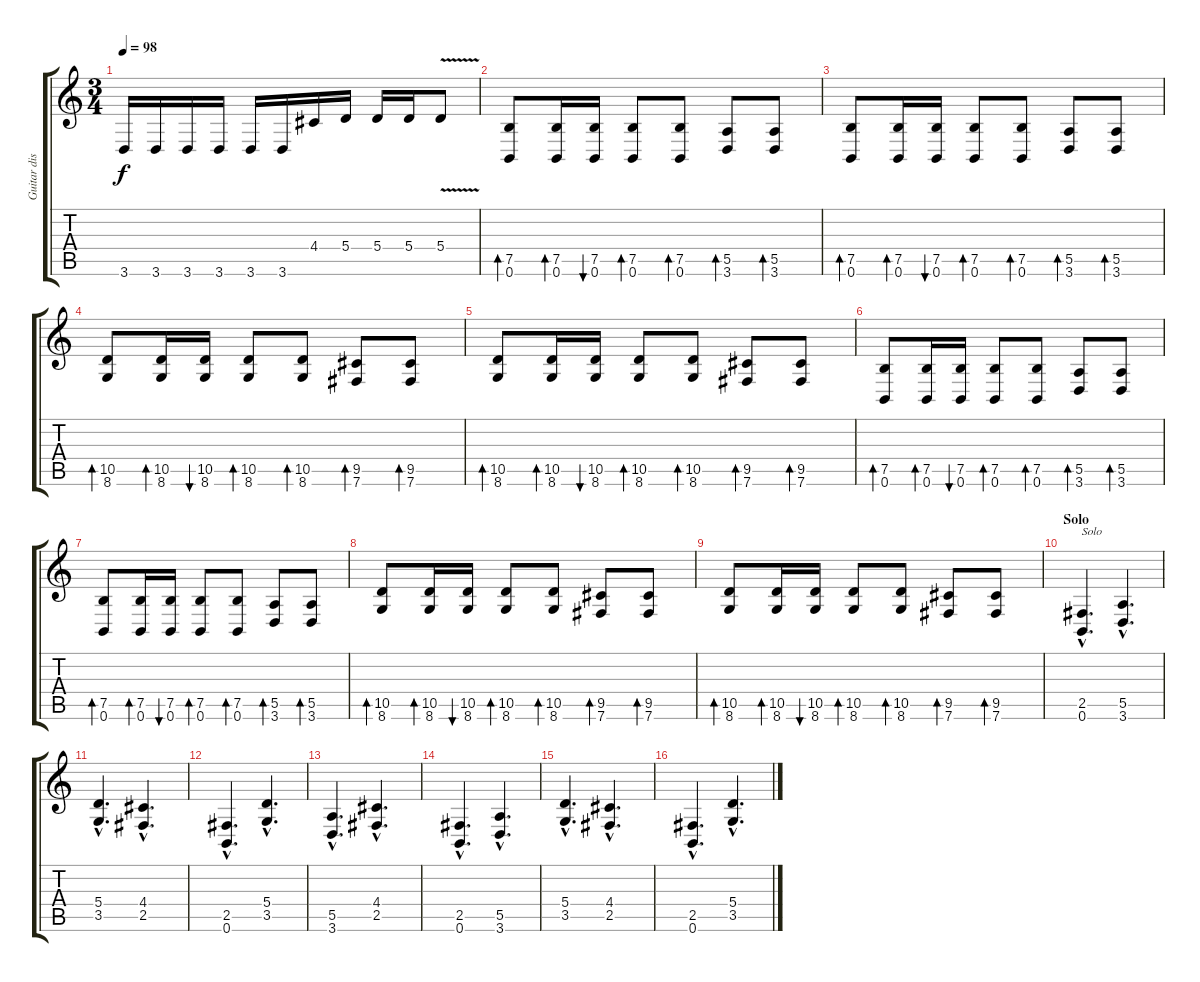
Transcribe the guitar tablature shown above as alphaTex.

\track ("Guitar distortion 2" "Guitar dis") {instrument distortionguitar}
\staff {score tabs}
\tuning (B3 Gb3 D3 A2 E2 B1) {hide}
\ts (3 4)
\tempo 98
\clef g2
\ks c
3.6.16{dy f} 3.6.16 3.6.16 3.6.16 3.6.16 3.6.16 4.4.16 5.4.16 5.4.16 5.4.16 5.4{v}.8 |
(7.5 0.6).8{bd 60} (7.5 0.6).16{bd 60} (7.5 0.6).16{bu 60} (7.5 0.6).8{bd 60} (7.5 0.6).8{bd 60} (5.5 3.6).8{bd 60} (5.5 3.6).8{bd 60} |
(7.5 0.6).8{bd 60} (7.5 0.6).16{bd 60} (7.5 0.6).16{bu 60} (7.5 0.6).8{bd 60} (7.5 0.6).8{bd 60} (5.5 3.6).8{bd 60} (5.5 3.6).8{bd 60} |
(10.5 8.6).8{bd 60} (10.5 8.6).16{bd 60} (10.5 8.6).16{bu 60} (10.5 8.6).8{bd 60} (10.5 8.6).8{bd 60} (9.5 7.6).8{bd 60} (9.5 7.6).8{bd 60} |
(10.5 8.6).8{bd 60} (10.5 8.6).16{bd 60} (10.5 8.6).16{bu 60} (10.5 8.6).8{bd 60} (10.5 8.6).8{bd 60} (9.5 7.6).8{bd 60} (9.5 7.6).8{bd 60} |
(7.5 0.6).8{bd 60} (7.5 0.6).16{bd 60} (7.5 0.6).16{bu 60} (7.5 0.6).8{bd 60} (7.5 0.6).8{bd 60} (5.5 3.6).8{bd 60} (5.5 3.6).8{bd 60} |
(7.5 0.6).8{bd 60} (7.5 0.6).16{bd 60} (7.5 0.6).16{bu 60} (7.5 0.6).8{bd 60} (7.5 0.6).8{bd 60} (5.5 3.6).8{bd 60} (5.5 3.6).8{bd 60} |
(10.5 8.6).8{bd 60} (10.5 8.6).16{bd 60} (10.5 8.6).16{bu 60} (10.5 8.6).8{bd 60} (10.5 8.6).8{bd 60} (9.5 7.6).8{bd 60} (9.5 7.6).8{bd 60} |
(10.5 8.6).8{bd 60} (10.5 8.6).16{bd 60} (10.5 8.6).16{bu 60} (10.5 8.6).8{bd 60} (10.5 8.6).8{bd 60} (9.5 7.6).8{bd 60} (9.5 7.6).8{bd 60} |
\section ("" "Solo")
(2.5{hac} 0.6{hac}).4{d txt "Solo"} (5.5{hac} 3.6{hac}).4{d} |
(5.4{hac} 3.5{hac}).4{d} (4.4{hac} 2.5{hac}).4{d} |
(2.5{hac} 0.6{hac}).4{d} (5.4{hac} 3.5{hac}).4{d} |
(5.5{hac} 3.6{hac}).4{d} (4.4{hac} 2.5{hac}).4{d} |
(2.5{hac} 0.6{hac}).4{d} (5.5{hac} 3.6{hac}).4{d} |
(5.4{hac} 3.5{hac}).4{d} (4.4{hac} 2.5{hac}).4{d} |
(2.5{hac} 0.6{hac}).4{d} (5.4{hac} 3.5{hac}).4{d}
